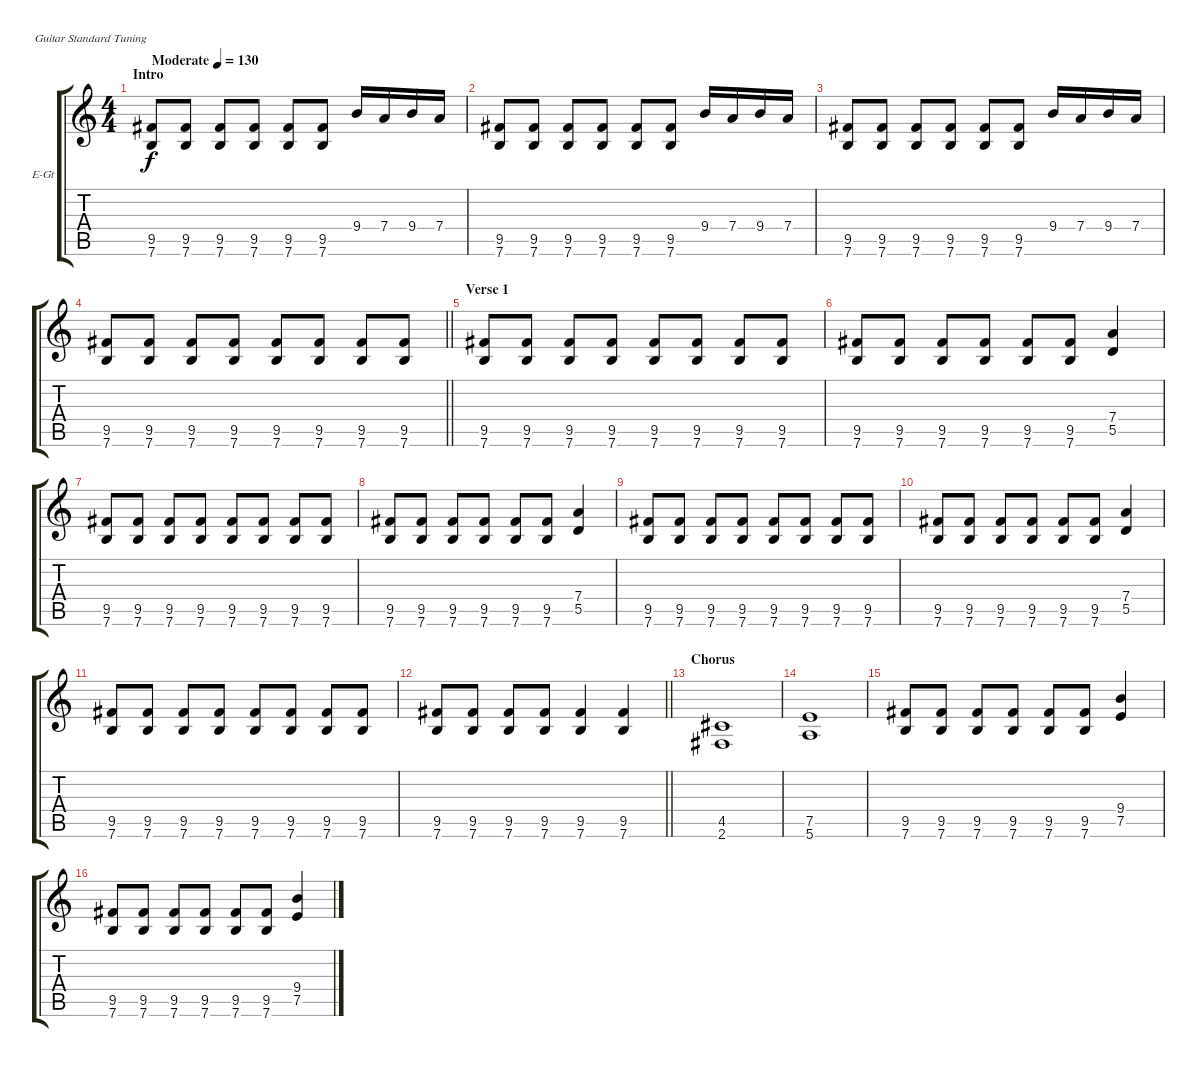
\bracketExtendMode groupsimilarinstruments
\firstSystemTrackNameOrientation horizontal
\otherSystemsTrackNameOrientation horizontal
\track ("Joan Jett " "E-Gt") {instrument distortionguitar}
\staff {score tabs}
\tuning (E4 B3 G3 D3 A2 E2)
\ts (4 4)
\beaming (8 2 2 2 2)
\section ("" "Intro")
\tempo (130 "Moderate")
\clef g2
\ks c
(9.5 7.6).8{dy f instrument distortionguitar} (9.5 7.6).8 (9.5 7.6).8 (9.5 7.6).8 (9.5 7.6).8 (9.5 7.6).8 9.4.16 7.4.16 9.4.16 7.4.16 |
(9.5 7.6).8 (9.5 7.6).8 (9.5 7.6).8 (9.5 7.6).8 (9.5 7.6).8 (9.5 7.6).8 9.4.16 7.4.16 9.4.16 7.4.16 |
(9.5 7.6).8 (9.5 7.6).8 (9.5 7.6).8 (9.5 7.6).8 (9.5 7.6).8 (9.5 7.6).8 9.4.16 7.4.16 9.4.16 7.4.16 |
\barLineRight lightlight
(9.5 7.6).8 (9.5 7.6).8 (9.5 7.6).8 (9.5 7.6).8 (9.5 7.6).8 (9.5 7.6).8 (9.5 7.6).8 (9.5 7.6).8 |
\section ("" "Verse 1")
(9.5 7.6).8 (9.5 7.6).8 (9.5 7.6).8 (9.5 7.6).8 (9.5 7.6).8 (9.5 7.6).8 (9.5 7.6).8 (9.5 7.6).8 |
(9.5 7.6).8 (9.5 7.6).8 (9.5 7.6).8 (9.5 7.6).8 (9.5 7.6).8 (9.5 7.6).8 (7.4 5.5).4 |
(9.5 7.6).8 (9.5 7.6).8 (9.5 7.6).8 (9.5 7.6).8 (9.5 7.6).8 (9.5 7.6).8 (9.5 7.6).8 (9.5 7.6).8 |
(9.5 7.6).8 (9.5 7.6).8 (9.5 7.6).8 (9.5 7.6).8 (9.5 7.6).8 (9.5 7.6).8 (7.4 5.5).4 |
(9.5 7.6).8 (9.5 7.6).8 (9.5 7.6).8 (9.5 7.6).8 (9.5 7.6).8 (9.5 7.6).8 (9.5 7.6).8 (9.5 7.6).8 |
(9.5 7.6).8 (9.5 7.6).8 (9.5 7.6).8 (9.5 7.6).8 (9.5 7.6).8 (9.5 7.6).8 (7.4 5.5).4 |
(9.5 7.6).8 (9.5 7.6).8 (9.5 7.6).8 (9.5 7.6).8 (9.5 7.6).8 (9.5 7.6).8 (9.5 7.6).8 (9.5 7.6).8 |
\barLineRight lightlight
(9.5 7.6).8 (9.5 7.6).8 (9.5 7.6).8 (9.5 7.6).8 (9.5 7.6).4 (9.5 7.6).4 |
\section ("" "Chorus")
(4.5 2.6).1 |
(7.5 5.6).1 |
(9.5 7.6).8 (9.5 7.6).8 (9.5 7.6).8 (9.5 7.6).8 (9.5 7.6).8 (9.5 7.6).8 (9.4 7.5).4 |
(9.5 7.6).8 (9.5 7.6).8 (9.5 7.6).8 (9.5 7.6).8 (9.5 7.6).8 (9.5 7.6).8 (9.4 7.5).4
